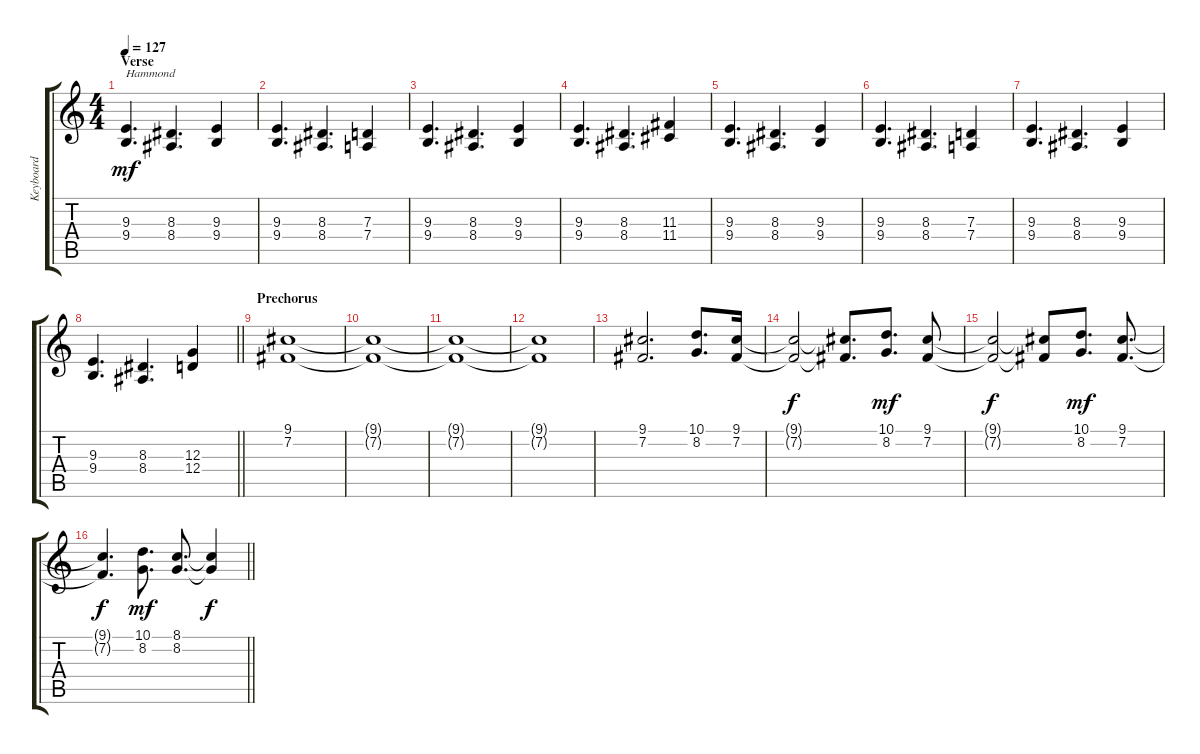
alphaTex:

\track ("Keyboard" "Keyboard") {instrument lead2sawtooth}
\staff {score tabs}
\tuning (E4 B3 G3 D3 A2 E2) {hide}
\ts (4 4)
\section ("" "Verse")
\tempo 127
\clef g2
\ks c
(9.3 9.4).4{d txt "Hammond" dy mf instrument drawbarorgan} (8.3 8.4).4{d} (9.3 9.4).4 |
(9.3 9.4).4{d} (8.3 8.4).4{d} (7.3 7.4).4 |
(9.3 9.4).4{d} (8.3 8.4).4{d} (9.3 9.4).4 |
(9.3 9.4).4{d} (8.3 8.4).4{d} (11.3 11.4).4 |
(9.3 9.4).4{d} (8.3 8.4).4{d} (9.3 9.4).4 |
(9.3 9.4).4{d} (8.3 8.4).4{d} (7.3 7.4).4 |
(9.3 9.4).4{d} (8.3 8.4).4{d} (9.3 9.4).4 |
\barLineRight lightlight
(9.3 9.4).4{d} (8.3 8.4).4{d} (12.3 12.4).4 |
\section ("" "Prechorus")
(9.1 7.2).1 |
(9.1{t} 7.2{t}).1 |
(9.1{t} 7.2{t}).1 |
(9.1{t} 7.2{t}).1 |
(9.1 7.2).2{d} (10.1 8.2).8{d} (9.1 7.2).16 |
(9.1{t} 7.2{t}).2{dy f} (9.1{t} 7.2{t}).8{d} (10.1 8.2).8{d dy mf} (9.1 7.2).8 |
(9.1{t} 7.2{t}).2{dy f} (9.1{t} 7.2{t}).8 (10.1 8.2).8{d dy mf} (9.1 7.2).8{d} |
\barLineRight lightlight
(9.1{t} 7.2{t}).4{d dy f} (10.1 8.2).8{d dy mf} (8.1 8.2).8{d} (8.1{t} 8.2{t}).4{dy f}
